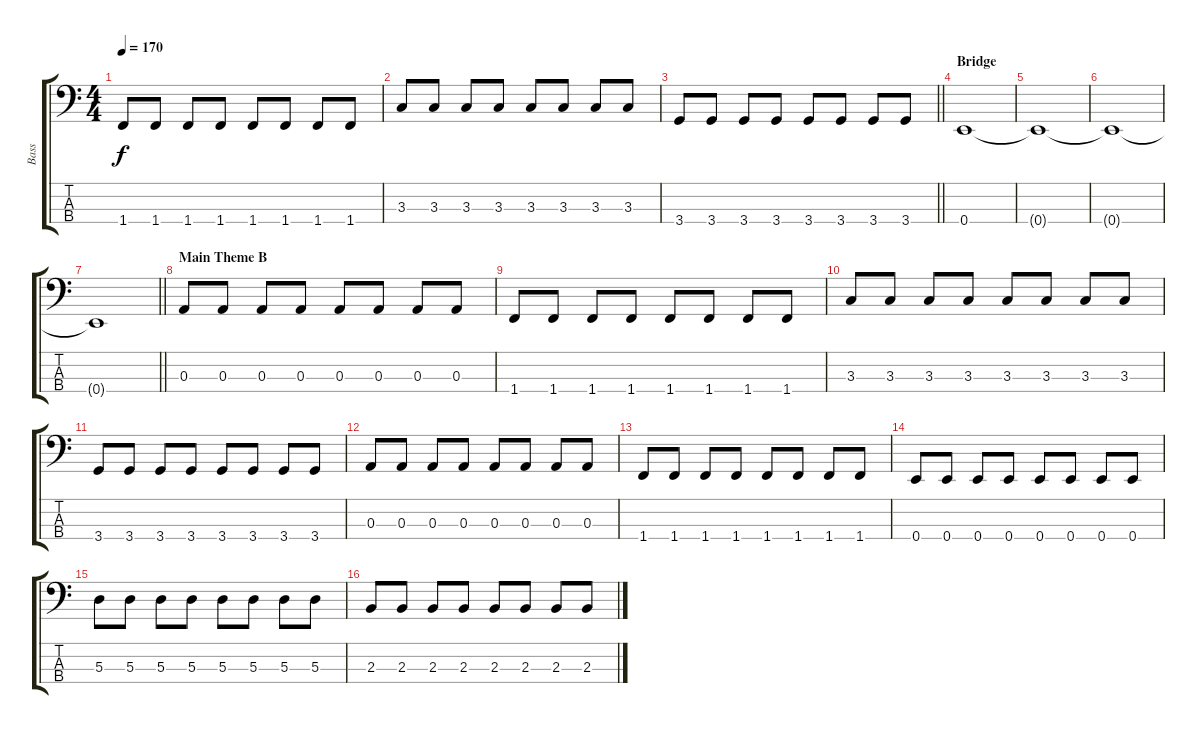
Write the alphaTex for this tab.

\track ("Bass" "Bass") {instrument electricbassfinger}
\staff {score tabs}
\tuning (G2 D2 A1 E1) {hide}
\ts (4 4)
\tempo 170
\clef f4
\ks c
1.4.8{dy f} 1.4.8 1.4.8 1.4.8 1.4.8 1.4.8 1.4.8 1.4.8 |
3.3.8 3.3.8 3.3.8 3.3.8 3.3.8 3.3.8 3.3.8 3.3.8 |
\barLineRight lightlight
3.4.8 3.4.8 3.4.8 3.4.8 3.4.8 3.4.8 3.4.8 3.4.8 |
\section ("" "Bridge")
0.4.1 |
0.4{t}.1 |
0.4{t}.1 |
\barLineRight lightlight
0.4{t}.1 |
\section ("" "Main Theme B")
0.3.8 0.3.8 0.3.8 0.3.8 0.3.8 0.3.8 0.3.8 0.3.8 |
1.4.8 1.4.8 1.4.8 1.4.8 1.4.8 1.4.8 1.4.8 1.4.8 |
3.3.8 3.3.8 3.3.8 3.3.8 3.3.8 3.3.8 3.3.8 3.3.8 |
3.4.8 3.4.8 3.4.8 3.4.8 3.4.8 3.4.8 3.4.8 3.4.8 |
0.3.8 0.3.8 0.3.8 0.3.8 0.3.8 0.3.8 0.3.8 0.3.8 |
1.4.8 1.4.8 1.4.8 1.4.8 1.4.8 1.4.8 1.4.8 1.4.8 |
0.4.8 0.4.8 0.4.8 0.4.8 0.4.8 0.4.8 0.4.8 0.4.8 |
5.3.8 5.3.8 5.3.8 5.3.8 5.3.8 5.3.8 5.3.8 5.3.8 |
2.3.8{volume 13} 2.3.8 2.3.8 2.3.8 2.3.8 2.3.8 2.3.8 2.3.8
